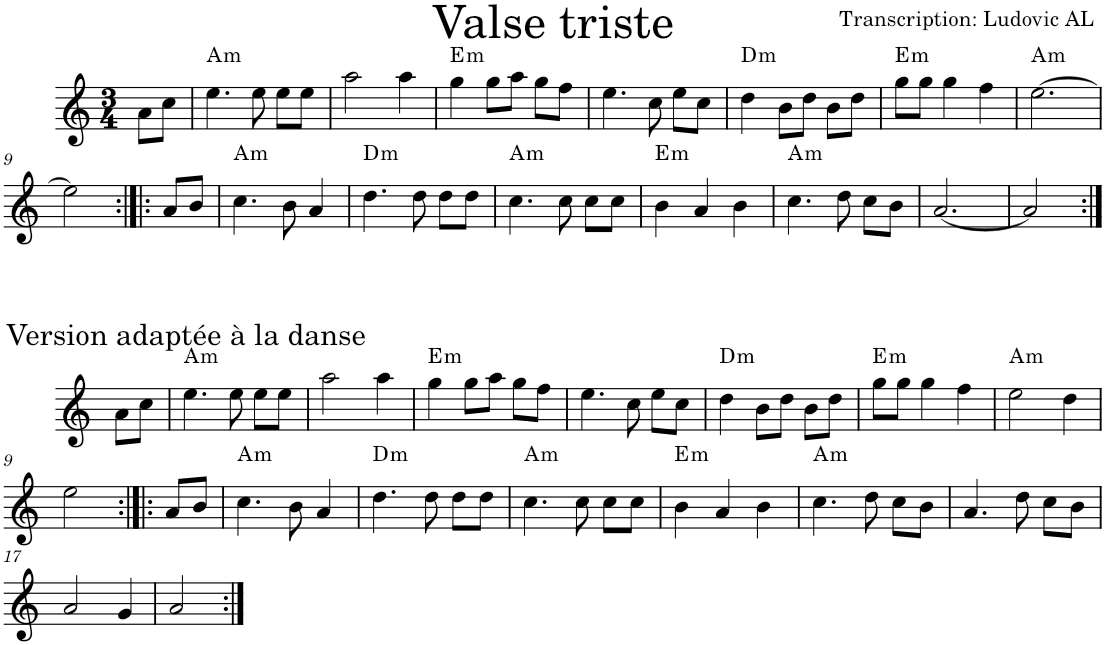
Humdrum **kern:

**kern	**harte
*part1	*part1
*staff1	*
*I"Violon	*
*I'Vln.	*
*clefG2	*
*k[]	*
*M3/4	*
=1	=1
8a\L	.
8cc\J	.
=2	=2
!	!LO:H:kt=m
4.ee\	A:min
8ee\	.
8ee\L	.
8ee\J	.
=3	=3
2aa\	.
4aa\	.
=4	=4
!	!LO:H:kt=m
4gg\	E:min
8gg\L	.
8aa\J	.
8gg\L	.
8ff\J	.
=5	=5
4.ee\	.
8cc\	.
8ee\L	.
8cc\J	.
=6	=6
!	!LO:H:kt=m
4dd\	D:min
8b\L	.
8dd\J	.
8b\L	.
8dd\J	.
=7	=7
!	!LO:H:kt=m
8gg\L	E:min
8gg\J	.
4gg\	.
4ff\	.
=8	=8
!	!LO:H:kt=m
[2.ee\	A:min
!!LO:LB:g=z
=9	=9
2ee\]	.
=10:|!|:	=10:|!|:
8a/L	.
8b/J	.
=11	=11
!	!LO:H:kt=m
4.cc\	A:min
8b\	.
4a/	.
=12	=12
!	!LO:H:kt=m
4.dd\	D:min
8dd\	.
8dd\L	.
8dd\J	.
=13	=13
!	!LO:H:kt=m
4.cc\	A:min
8cc\	.
8cc\L	.
8cc\J	.
=14	=14
!	!LO:H:kt=m
4b\	E:min
4a/	.
4b\	.
=15	=15
!	!LO:H:kt=m
4.cc\	A:min
8dd\	.
8cc\L	.
8b\J	.
=16	=16
[2.a/	.
=17	=17
2a/]	.
!!LO:LB:g=z
=1:|!	=1:|!
8a\L	.
8cc\J	.
=2	=2
!	!LO:H:kt=m
4.ee\	A:min
8ee\	.
8ee\L	.
8ee\J	.
=3	=3
2aa\	.
4aa\	.
=4	=4
!	!LO:H:kt=m
4gg\	E:min
8gg\L	.
8aa\J	.
8gg\L	.
8ff\J	.
=5	=5
4.ee\	.
8cc\	.
8ee\L	.
8cc\J	.
=6	=6
!	!LO:H:kt=m
4dd\	D:min
8b\L	.
8dd\J	.
8b\L	.
8dd\J	.
=7	=7
!	!LO:H:kt=m
8gg\L	E:min
8gg\J	.
4gg\	.
4ff\	.
=8	=8
!	!LO:H:kt=m
2ee\	A:min
4dd\	.
!!LO:LB:g=z
=9	=9
2ee\	.
=10:|!|:	=10:|!|:
8a/L	.
8b/J	.
=11	=11
!	!LO:H:kt=m
4.cc\	A:min
8b\	.
4a/	.
=12	=12
!	!LO:H:kt=m
4.dd\	D:min
8dd\	.
8dd\L	.
8dd\J	.
=13	=13
!	!LO:H:kt=m
4.cc\	A:min
8cc\	.
8cc\L	.
8cc\J	.
=14	=14
!	!LO:H:kt=m
4b\	E:min
4a/	.
4b\	.
=15	=15
!	!LO:H:kt=m
4.cc\	A:min
8dd\	.
8cc\L	.
8b\J	.
=16	=16
4.a/	.
8dd\	.
8cc\L	.
8b\J	.
!!LO:LB:g=z
=17	=17
2a/	.
4g/	.
=18	=18
2a/	.
=:|!	=:|!
*-	*-
